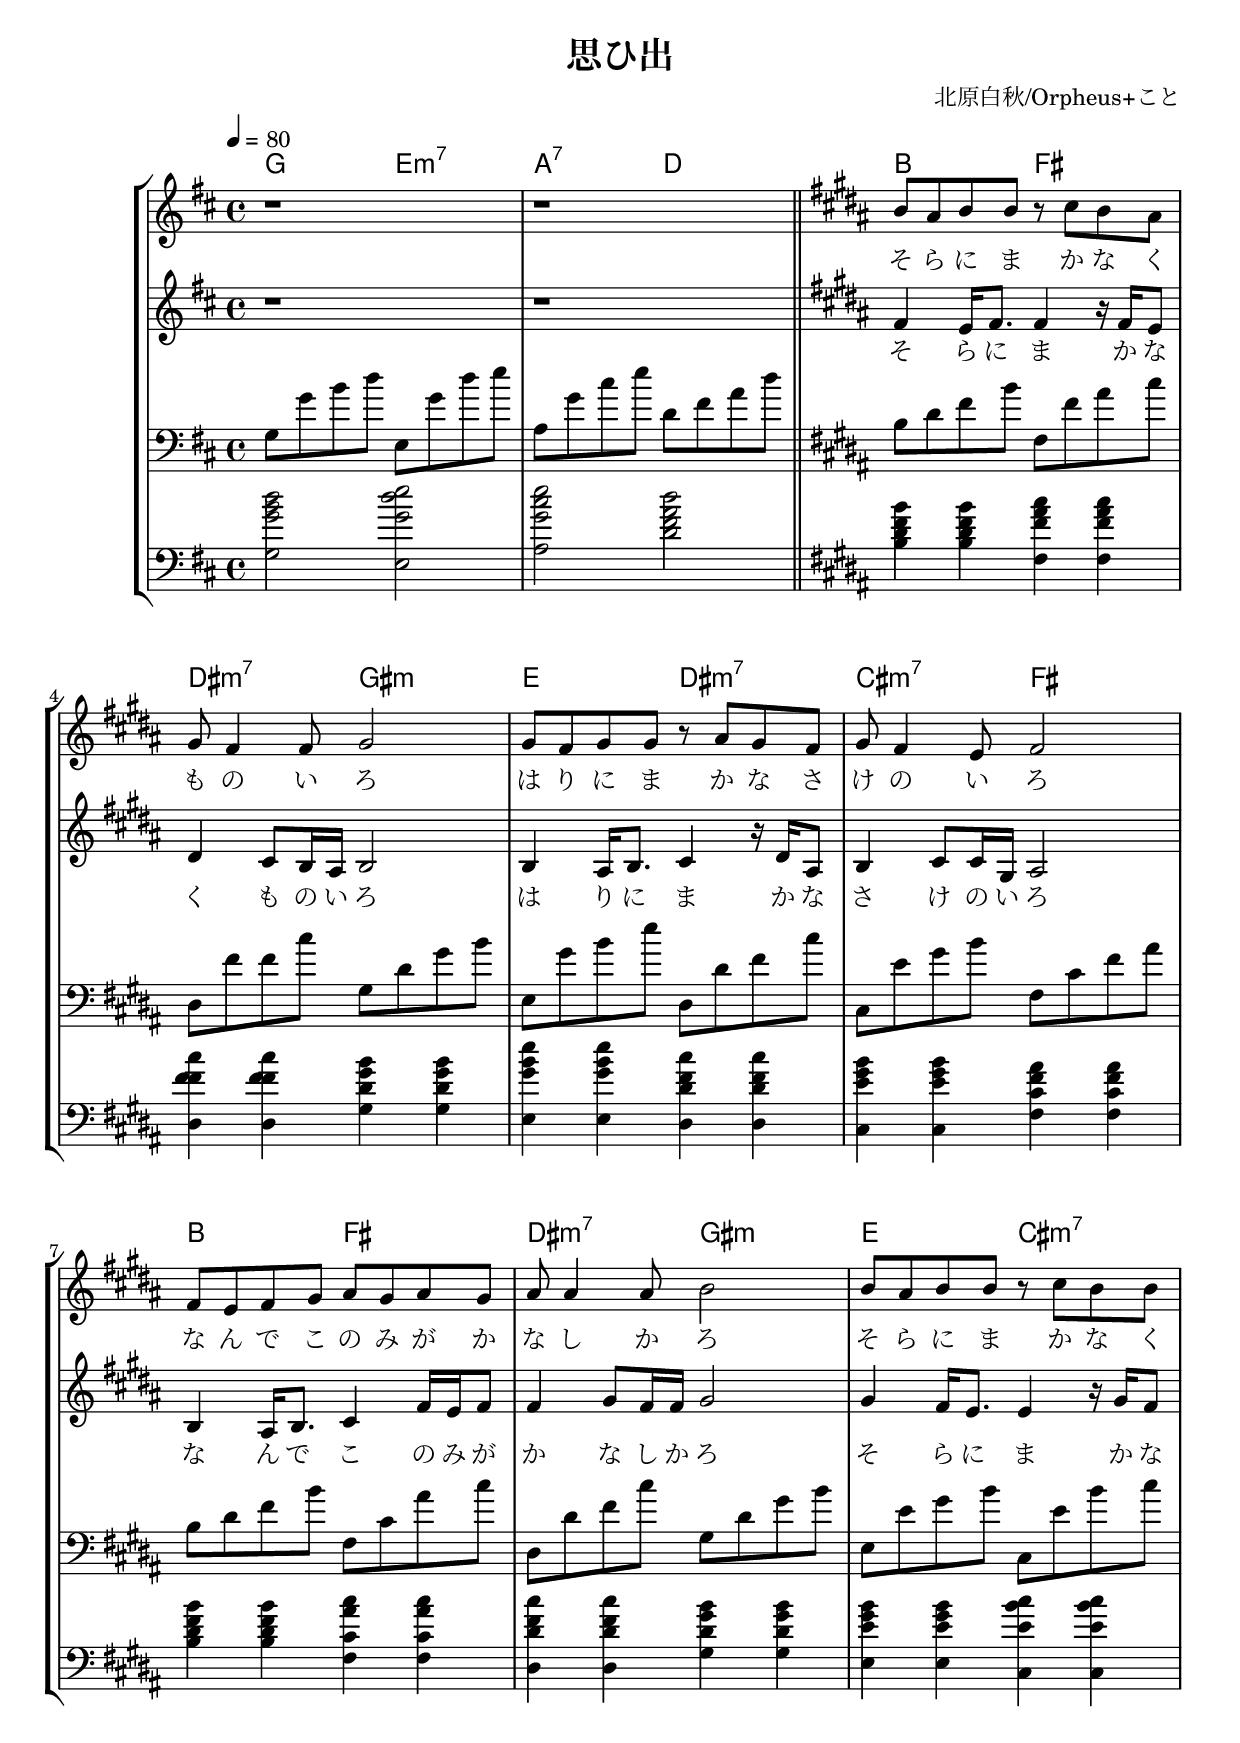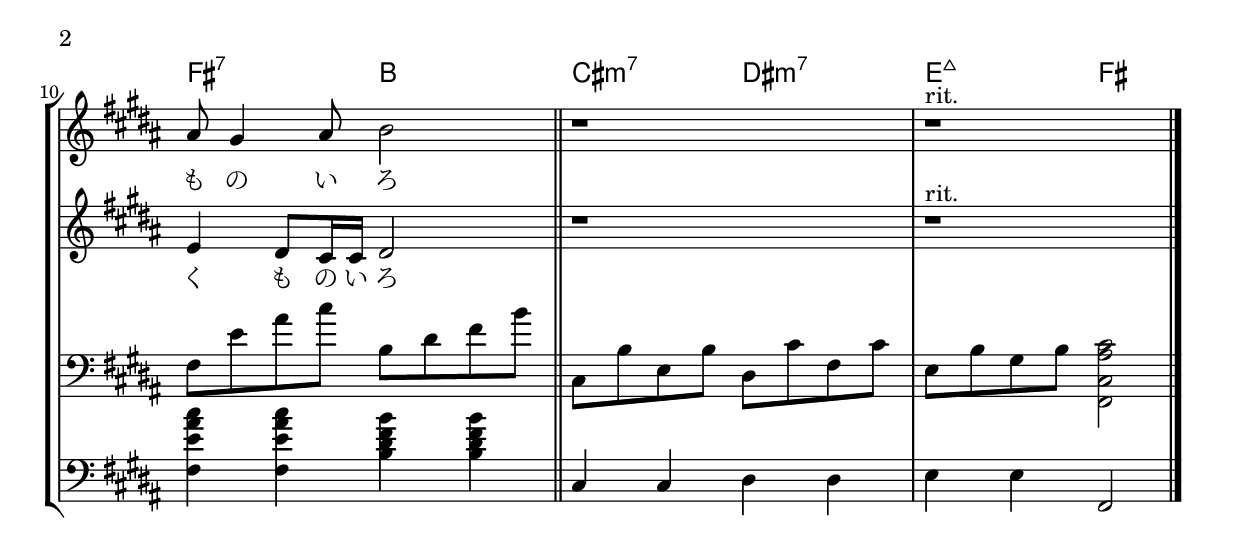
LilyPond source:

\version "2.12.1"

\header {
	title = \markup {思ひ出}
	composer = \markup \center-column {北原白秋/Orpheus+こと}
}

harmony = \chordmode {
	g2 e:min7 a:7 d 

	b fis dis:min7 gis:m e dis:min7 cis:min7 fis b fis dis:min7 gis:m e cis:min7 fis:7 b 

	cis:min7 dis:min7 e:maj7 fis 
}

melody = {
	\key d \major
	\tempo 4 = 80
	r1 | r1   
	\set Staff.midiInstrument = #"mmi0.48"
		\key b \major
b'8  ais'8  b'8  b'8  r8  cis''8  b'8  ais'8 
	gis'8  fis'4  fis'8  gis'2 
	gis'8  fis'8  gis'8  gis'8  r8  ais'8  gis'8  fis'8 
	gis'8  fis'4  e'8  fis'2 
	fis'8  e'8  fis'8  gis'8  ais'8  gis'8  ais'8  gis'8 
	ais'8  ais'4  ais'8  b'2 
	b'8  ais'8  b'8  b'8  r8  cis''8  b'8  b'8 
	ais'8  gis'4  ais'8  b'2
	r1 | r1^"rit." \bar "|."
}

words = \lyricmode {
	
	そ  ら  に  ま  か  な  く  も  の  い  ろ  は  り  に  ま  か  な  さ  け  の  い  ろ  な  ん  で  こ  の  み  が  か  な  し  か  ろ  そ  ら  に  ま  か  な  く  も  の  い  ろ  
	
}

secondmelody = {
	\key d \major
	\tempo 4 = 80
	r1 | r1   
	\set Staff.midiInstrument = #"Trumpet"
		\key b \major
fis'4  e'16  fis'8.  fis'4  r16  fis'16  e'8 
	dis'4  cis'8  b16  ais16  b2 
	b4  ais16  b8.  cis'4  r16  dis'16  ais8 
	b4  cis'8  cis'16  gis16  ais2 
	b4  ais16  b8.  cis'4  fis'16  e'16  fis'8 
	fis'4  gis'8  fis'16  fis'16  gis'2 
	gis'4  fis'16  e'8.  e'4  r16  gis'16  fis'8 
	e'4  dis'8  cis'16  cis'16  dis'2
	r1 | r1^"rit." \bar "|."
}

secondwords = \lyricmode {
	
	そ  ら  に  ま  か  な  く  も  の  い  ろ  は  り  に  ま  か  な  さ  け  の  い  ろ  な  ん  で  こ  の  み  が  か  な  し  か  ろ  そ  ら  に  ま  か  な  く  も  の  い  ろ  
	
}

tempochange = {
	\tempo 4 = 80
	r1 | r1 \bar "||"
	\tempo 4 = 80
	r1 | r1 | r1 | r1 | r1 | r1 | r1 | r1 \bar "||"
	\tempo 4 = 80
	r1 | \tempo 4 = 60 r2 \tempo 4 = 53 r2 \bar "|."
}

mainacc = {
	\clef bass
	\set Staff.midiInstrument = #"Harmonica"
	\key d \major
	\tempo 4 = 80
	g8 g'8 b'8 d''8
	e8 g'8 d''8 e''8
	a8 g'8 cis''8 e''8
	d'8 fis'8 a'8 d''8
	\bar "||"

	\set Staff.midiInstrument = #"Harmonica"
	\key b \major
	b8 dis'8 fis'8 b'8
	fis8 fis'8 ais'8 cis''8
	dis8 fis'8 fis'8 cis''8
	gis8 dis'8 gis'8 b'8
	e8 gis'8 b'8 e''8
	dis8 dis'8 fis'8 cis''8
	cis8 e'8 gis'8 b'8
	fis8 cis'8 fis'8 ais'8
	b8 dis'8 fis'8 b'8
	fis8 cis'8 ais'8 cis''8
	dis8 dis'8 fis'8 cis''8
	gis8 dis'8 gis'8 b'8
	e8 e'8 gis'8 b'8
	cis8 e'8 b'8 cis''8
	fis8 e'8 ais'8 cis''8
	b8 dis'8 fis'8 b'8
	\bar "||"

	\set Staff.midiInstrument = #"Harmonica"
	cis8 b e b
	dis8 cis' fis cis'
	e8 b gis b
	<fis, cis ais cis'>2
	\bar "|."
}

subacc = {
	\clef bass
	\set Staff.midiInstrument = #"Acoustic Guitar (nylon)"
	\key d \major
	\tempo 4 = 80
	<g g' b' d''>2
	<e g' d'' e''>2
	<a g' cis'' e''>2
	<d' fis' a' d''>2
	\bar "||"

	\set Staff.midiInstrument = #"Acoustic Guitar (nylon)"
	\key b \major
	<b dis' fis' b'>4 <b dis' fis' b'>4
	<fis fis' ais' cis''>4 <fis fis' ais' cis''>4
	<dis fis' fis' cis''>4 <dis fis' fis' cis''>4
	<gis dis' gis' b'>4 <gis dis' gis' b'>4
	<e gis' b' e''>4 <e gis' b' e''>4
	<dis dis' fis' cis''>4 <dis dis' fis' cis''>4
	<cis e' gis' b'>4 <cis e' gis' b'>4
	<fis cis' fis' ais'>4 <fis cis' fis' ais'>4
	<b dis' fis' b'>4 <b dis' fis' b'>4
	<fis cis' ais' cis''>4 <fis cis' ais' cis''>4
	<dis dis' fis' cis''>4 <dis dis' fis' cis''>4
	<gis dis' gis' b'>4 <gis dis' gis' b'>4
	<e e' gis' b'>4 <e e' gis' b'>4
	<cis e' b' cis''>4 <cis e' b' cis''>4
	<fis e' ais' cis''>4 <fis e' ais' cis''>4
	<b dis' fis' b'>4 <b dis' fis' b'>4
	\bar "||"

	\set Staff.midiInstrument = #"Acoustic Guitar (nylon)"
	cis4 cis4
	dis4 dis4
	e4 e4
	fis,2
	\bar "|."
}

percA = {
	\drummode {
	r1  |r2 r8 hho4 hho8  \bar "||"
	r1 |r1 |r1 |r1 |r1 |r1 |r1 |r1 \bar "||"
	r1 |r1 \bar "|."
	}
}

percB = {
	\drummode {
	r4. hhp2 hhp8  |hhp4 hhp4 hhp4 hhp4  \bar "||"
	r1 |r1 |r1 |r1 |r1 |r1 |r1 |r1 \bar "||"
	r1 |r1 \bar "|."
	}
}

percC = {
	\drummode {
	hh4 hh4 hh4 hh4  |r4. hh2 r8  \bar "||"
	r1 |r1 |r1 |r1 |r1 |r1 |r1 |r1 \bar "||"
	r1 |r1 \bar "|."
	}
}

percD = {
	\drummode {
	bd2. r8 bd8  |bd8. bd4. r16 bd4 bd8  \bar "||"
	r1 |r1 |r1 |r1 |r1 |r1 |r1 |r1 \bar "||"
	r1 |r1 \bar "|."
	}
}

percE = {
	\drummode {
	r1 | r1 \bar "||"
	r1 |r1 |r1 |r1 |r1 |r1 |r1 |r1 \bar "||"
	r1 |r1 \bar "|."
	}
}

\score {
	<<
		\new StaffGroup <<
			\new ChordNames {\harmony}
			\new Voice = "melody" {\melody}
			\new Lyrics \lyricsto "melody" \words
			\new Voice = "secondmelody" {\secondmelody}
			\new Lyrics \lyricsto "secondmelody" \secondwords
			\new Staff = "mainacc" {\mainacc}
			\new Staff = "subacc" {\subacc}
		>>
	>>
	\layout { }
}
